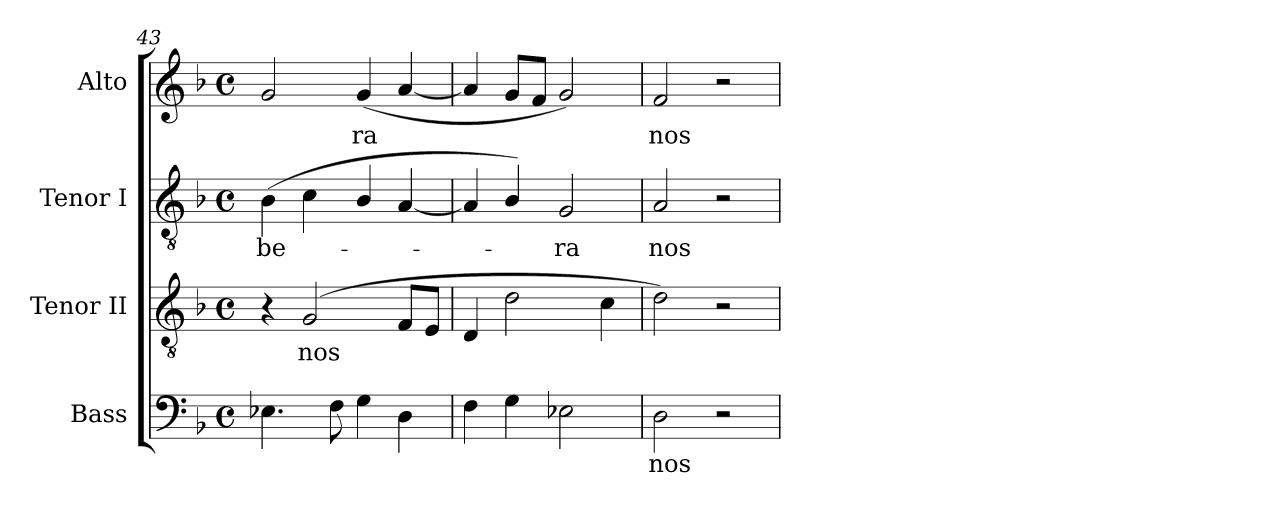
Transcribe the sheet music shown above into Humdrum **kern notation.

**kern	**text	**kern	**text	**kern	**text	**kern	**text
*part4	*part4	*part3	*part3	*part2	*part2	*part1	*part1
*staff4	*staff4	*staff3	*staff3	*staff2	*staff2	*staff1	*staff1
*I"Bass	*	*I"Tenor II	*	*I"Tenor I	*	*I"Alto	*
*I'B	*	*I'T II	*	*I'T I	*	*I'A	*
*clefF4	*	*clefGv2	*	*clefGv2	*	*clefG2	*
*k[b-]	*	*k[b-]	*	*k[b-]	*	*k[b-]	*
*F:	*	*F:	*	*F:	*	*F:	*
*M4/4	*	*M4/4	*	*M4/4	*	*M4/4	*
*met(c)	*	*met(c)	*	*met(c)	*	*met(c)	*
=43	=43	=43	=43	=43	=43	=43	=43
!	!	!	!	!	!LO:LY:b	!	!
4.E-X	.	4r	.	(<4B-	be-	2g	.
!	!	!	!LO:LY:b	!	!	!	!
.	.	(>2G	nos	4c	.	.	.
8F	.	.	.	.	.	.	.
!	!	!	!	!	!	!	!LO:LY:b
4G	.	.	.	4B-/	.	(<4g	ra
4D	.	8FL	.	[4A	.	[4a	.
.	.	8EJ	.	.	.	.	.
=44	=44	=44	=44	=44	=44	=44	=44
4F	.	4D	.	4A]	.	4a]	.
4G	.	2d	.	4B-/)	.	8gL	.
.	.	.	.	.	.	8fJ	.
!	!	!	!	!	!LO:LY:b	!	!
2E-X	.	.	.	2G	ra	2g)	.
.	.	4c	.	.	.	.	.
=45	=45	=45	=45	=45	=45	=45	=45
!	!LO:LY:b	!	!	!	!LO:LY:b	!	!LO:LY:b
2D	nos	2d)	.	2A	nos	2f	nos
2r	.	2r	.	2r	.	2r	.
=	=	=	=	=	=	=	=
*-	*-	*-	*-	*-	*-	*-	*-
